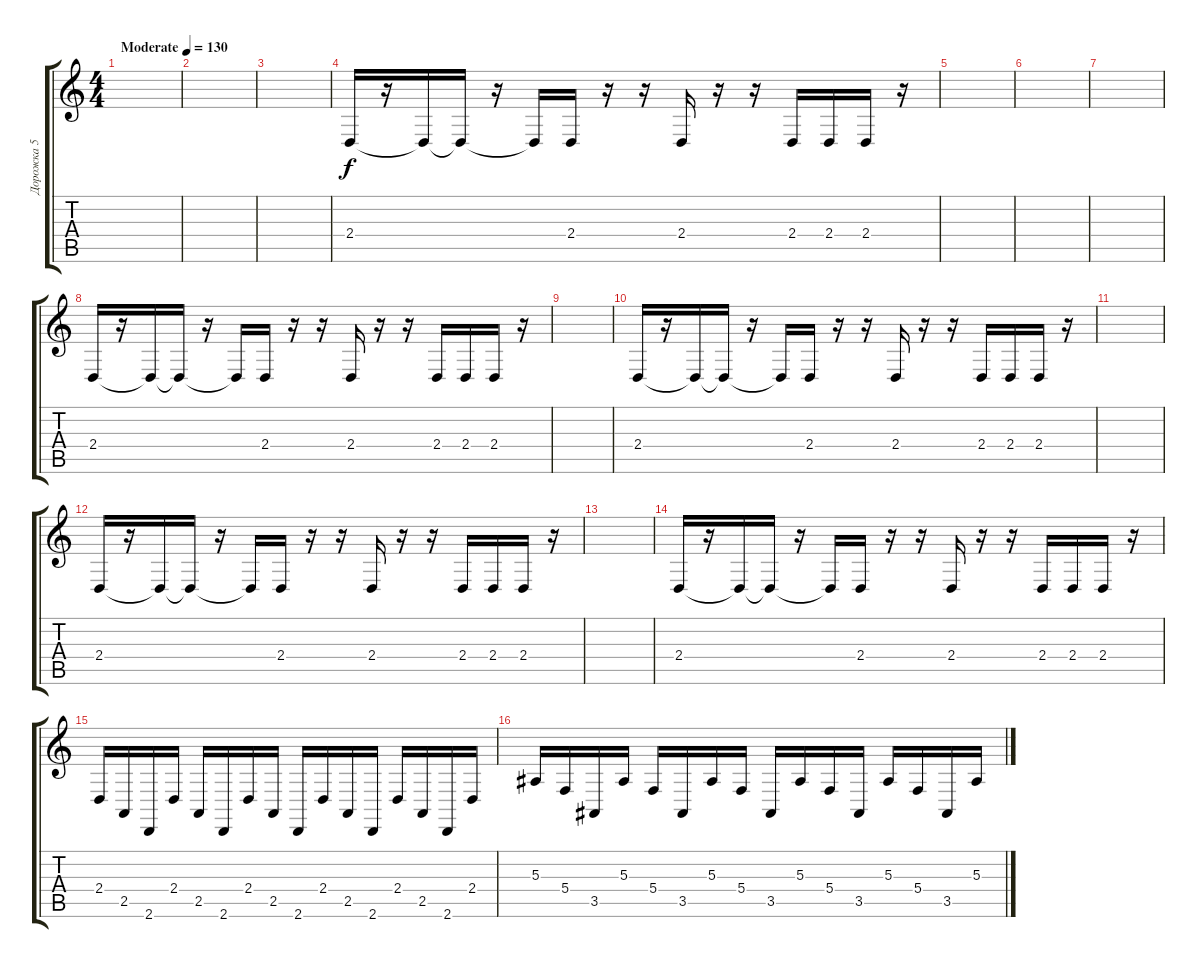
\track ("Дорожка 5" "Дорожка 5") {instrument lead2sawtooth}
\staff {score tabs}
\tuning (D4 A3 F3 C3 G2 C2) {hide}
\ts (4 4)
\tempo (130 "Moderate")
\clef g2
\ks c
|
|
|
2.4.16 r.16 2.4{t}.16 2.4{t}.16 r.16 2.4{t}.16 2.4.16 r.16 r.16 2.4.16 r.16 r.16 2.4.16 2.4.16 2.4.16 r.16 |
|
|
|
2.4.16 r.16 2.4{t}.16 2.4{t}.16 r.16 2.4{t}.16 2.4.16 r.16 r.16 2.4.16 r.16 r.16 2.4.16 2.4.16 2.4.16 r.16 |
|
2.4.16 r.16 2.4{t}.16 2.4{t}.16 r.16 2.4{t}.16 2.4.16 r.16 r.16 2.4.16 r.16 r.16 2.4.16 2.4.16 2.4.16 r.16 |
|
2.4.16 r.16 2.4{t}.16 2.4{t}.16 r.16 2.4{t}.16 2.4.16 r.16 r.16 2.4.16 r.16 r.16 2.4.16 2.4.16 2.4.16 r.16 |
|
2.4.16 r.16 2.4{t}.16 2.4{t}.16 r.16 2.4{t}.16 2.4.16 r.16 r.16 2.4.16 r.16 r.16 2.4.16 2.4.16 2.4.16 r.16 |
2.4.16{volume 8} 2.5.16{volume 13} 2.6.16 2.4.16 2.5.16 2.6.16 2.4.16 2.5.16 2.6.16 2.4.16 2.5.16 2.6.16 2.4.16 2.5.16 2.6.16 2.4.16 |
5.3.16 5.4.16 3.5.16 5.3.16 5.4.16 3.5.16 5.3.16 5.4.16 3.5.16 5.3.16 5.4.16 3.5.16 5.3.16 5.4.16 3.5.16 5.3.16
